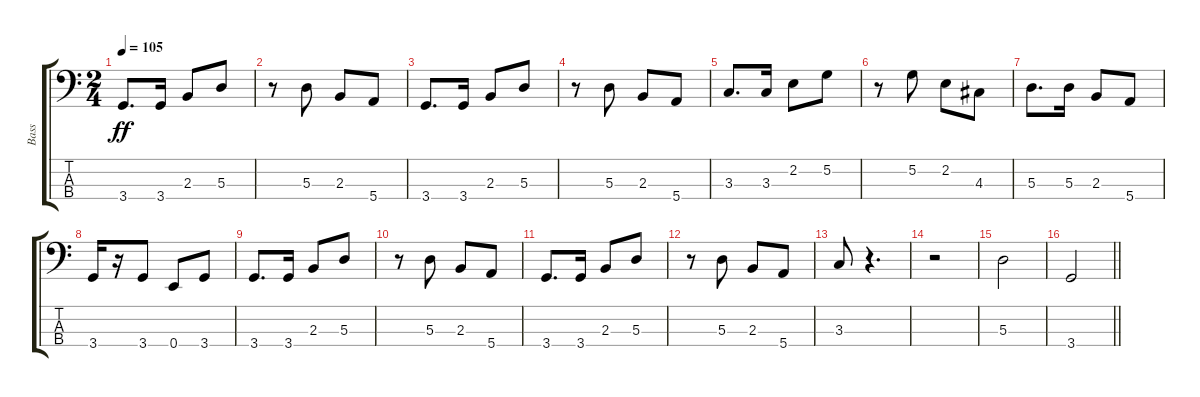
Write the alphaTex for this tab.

\track ("Bass" "Bass") {instrument electricbasspick}
\staff {score tabs}
\tuning (G2 D2 A1 E1) {hide}
\ts (2 4)
\tempo 105
\clef f4
\ks c
3.4.8{d dy ff} 3.4.16 2.3.8 5.3.8 |
r.8 5.3.8 2.3.8 5.4.8 |
3.4.8{d} 3.4.16 2.3.8 5.3.8 |
r.8 5.3.8 2.3.8 5.4.8 |
3.3.8{d} 3.3.16 2.2.8 5.2.8 |
r.8 5.2.8 2.2.8 4.3.8 |
5.3.8{d} 5.3.16 2.3.8 5.4.8 |
3.4.16 r.16 3.4.8 0.4.8 3.4.8 |
3.4.8{d} 3.4.16 2.3.8 5.3.8 |
r.8 5.3.8 2.3.8 5.4.8 |
3.4.8{d} 3.4.16 2.3.8 5.3.8 |
r.8 5.3.8 2.3.8 5.4.8 |
3.3.8 r.4{d} |
r.2 |
5.3.2 |
\barLineRight lightlight
3.4.2
